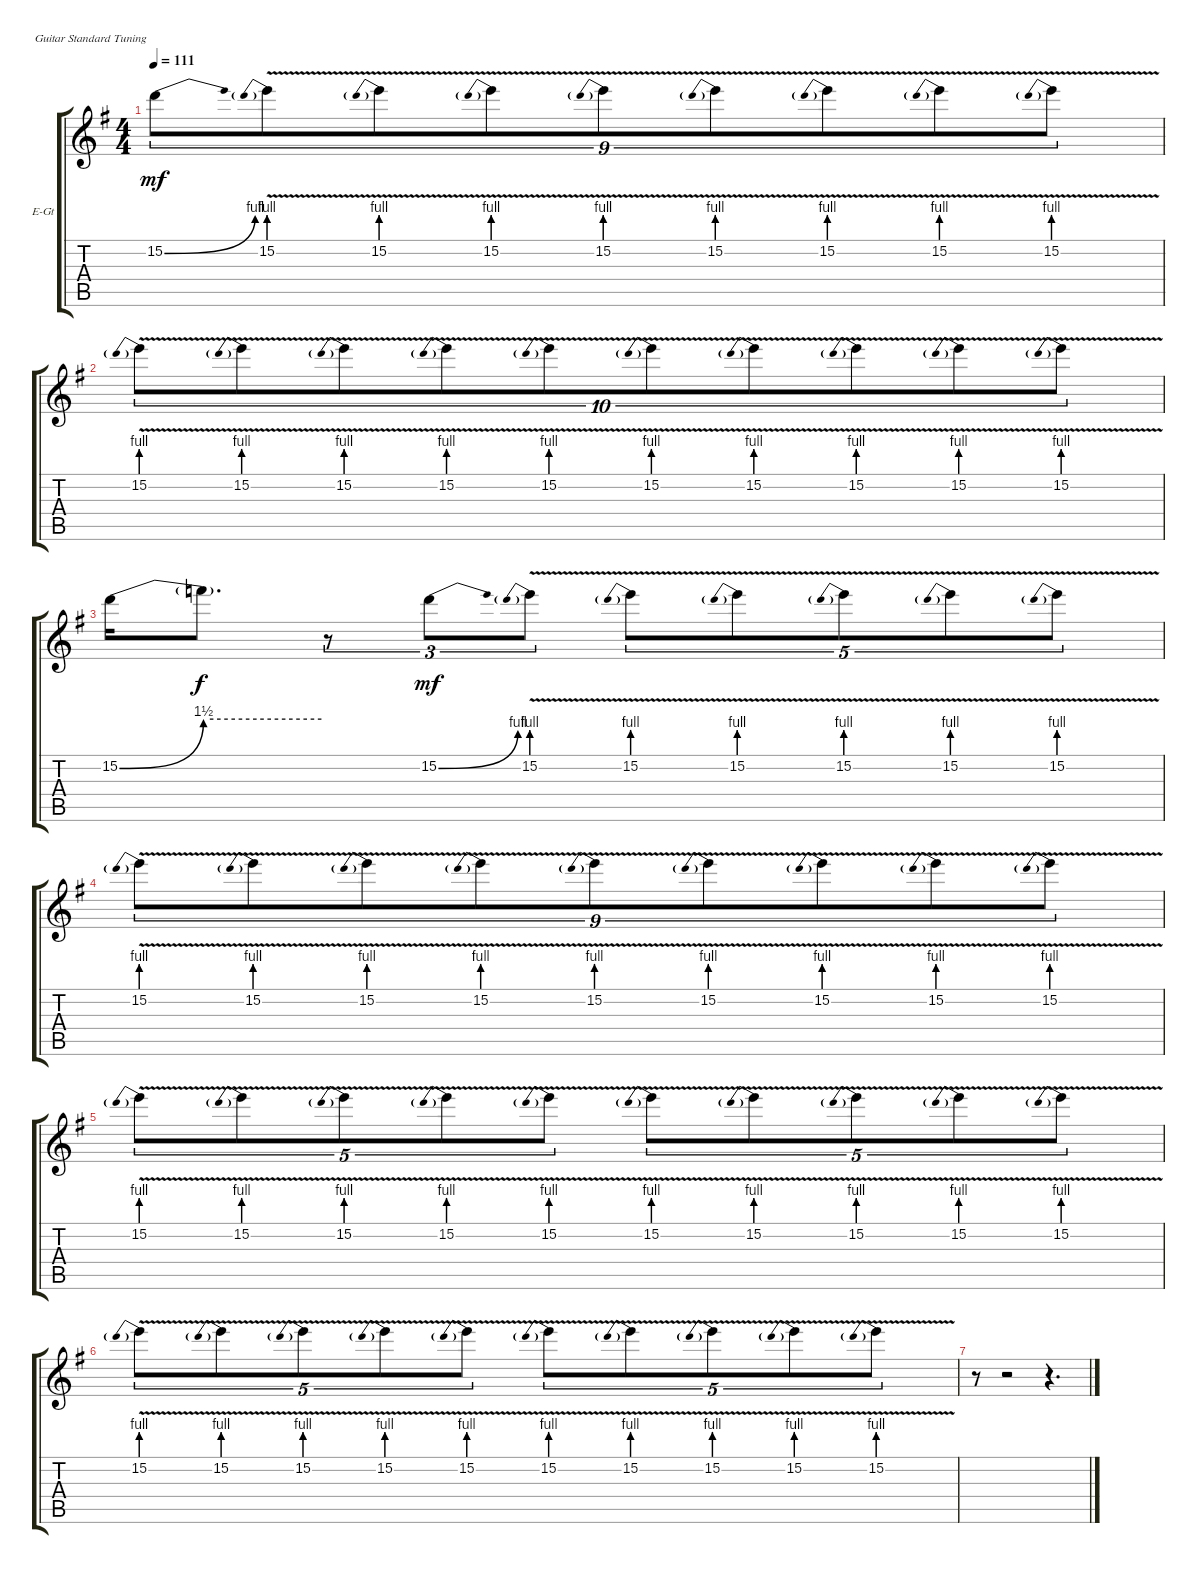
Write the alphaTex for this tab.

\bracketExtendMode groupsimilarinstruments
\firstSystemTrackNameOrientation horizontal
\otherSystemsTrackNameOrientation horizontal
\track ("Guitar: Jimi Hendrix (Fuzz Face) " "E-Gt") {instrument overdrivenguitar}
\staff {score tabs}
\tuning (E4 B3 G3 D3 A2 E2)
\ts (4 4)
\tempo 111
\clef g2
\ks g
15.2{be (bend 0 0 60 4)}.8{tu (9 8) dy mf} 15.2{be (prebend 0 4 60 4) v}.8{tu (9 8)} 15.2{be (prebend 0 4 60 4) v}.8{tu (9 8)} 15.2{be (prebend 0 4 60 4) v}.8{tu (9 8)} 15.2{be (prebend 0 4 60 4) v}.8{tu (9 8)} 15.2{be (prebend 0 4 60 4) v}.8{tu (9 8)} 15.2{be (prebend 0 4 60 4) v}.8{tu (9 8)} 15.2{be (prebend 0 4 60 4) v}.8{tu (9 8)} 15.2{be (prebend 0 4 60 4) v}.8{tu (9 8)} |
15.2{be (prebend 0 4 60 4) v}.8{tu (10 8)} 15.2{be (prebend 0 4 60 4) v}.8{tu (10 8)} 15.2{be (prebend 0 4 60 4) v}.8{tu (10 8)} 15.2{be (prebend 0 4 60 4) v}.8{tu (10 8)} 15.2{be (prebend 0 4 60 4) v}.8{tu (10 8)} 15.2{be (prebend 0 4 60 4) v}.8{tu (10 8)} 15.2{be (prebend 0 4 60 4) v}.8{tu (10 8)} 15.2{be (prebend 0 4 60 4) v}.8{tu (10 8)} 15.2{be (prebend 0 4 60 4) v}.8{tu (10 8)} 15.2{be (prebend 0 4 60 4) v}.8{tu (10 8)} |
15.2{be (bend 0 0 60 6)}.16 15.2{be (hold 0 6 60 6) t}.8{d dy f} r.8{tu (3 2)} 15.2{be (bend 0 0 60 4)}.8{tu (3 2) dy mf} 15.2{be (prebend 0 4 60 4) v}.8{tu (3 2)} 15.2{be (prebend 0 4 60 4) v}.8{tu (5 4)} 15.2{be (prebend 0 4 60 4) v}.8{tu (5 4)} 15.2{be (prebend 0 4 60 4) v}.8{tu (5 4)} 15.2{be (prebend 0 4 60 4) v}.8{tu (5 4)} 15.2{be (prebend 0 4 60 4) v}.8{tu (5 4)} |
15.2{be (prebend 0 4 60 4) v}.8{tu (9 8)} 15.2{be (prebend 0 4 60 4) v}.8{tu (9 8)} 15.2{be (prebend 0 4 60 4) v}.8{tu (9 8)} 15.2{be (prebend 0 4 60 4) v}.8{tu (9 8)} 15.2{be (prebend 0 4 60 4) v}.8{tu (9 8)} 15.2{be (prebend 0 4 60 4) v}.8{tu (9 8)} 15.2{be (prebend 0 4 60 4) v}.8{tu (9 8)} 15.2{be (prebend 0 4 60 4) v}.8{tu (9 8)} 15.2{be (prebend 0 4 60 4) v}.8{tu (9 8)} |
15.2{be (prebend 0 4 60 4) v}.8{tu (5 4)} 15.2{be (prebend 0 4 60 4) v}.8{tu (5 4)} 15.2{be (prebend 0 4 60 4) v}.8{tu (5 4)} 15.2{be (prebend 0 4 60 4) v}.8{tu (5 4)} 15.2{be (prebend 0 4 60 4) v}.8{tu (5 4)} 15.2{be (prebend 0 4 60 4) v}.8{tu (5 4)} 15.2{be (prebend 0 4 60 4) v}.8{tu (5 4)} 15.2{be (prebend 0 4 60 4) v}.8{tu (5 4)} 15.2{be (prebend 0 4 60 4) v}.8{tu (5 4)} 15.2{be (prebend 0 4 60 4) v}.8{tu (5 4)} |
15.2{be (prebend 0 4 60 4) v}.8{tu (5 4)} 15.2{be (prebend 0 4 60 4) v}.8{tu (5 4)} 15.2{be (prebend 0 4 60 4) v}.8{tu (5 4)} 15.2{be (prebend 0 4 60 4) v}.8{tu (5 4)} 15.2{be (prebend 0 4 60 4) v}.8{tu (5 4)} 15.2{be (prebend 0 4 60 4) v}.8{tu (5 4)} 15.2{be (prebend 0 4 60 4) v}.8{tu (5 4)} 15.2{be (prebend 0 4 60 4) v}.8{tu (5 4)} 15.2{be (prebend 0 4 60 4) v}.8{tu (5 4)} 15.2{be (prebend 0 4 60 4) v}.8{tu (5 4)} |
r.8 r.2 r.4{d}
